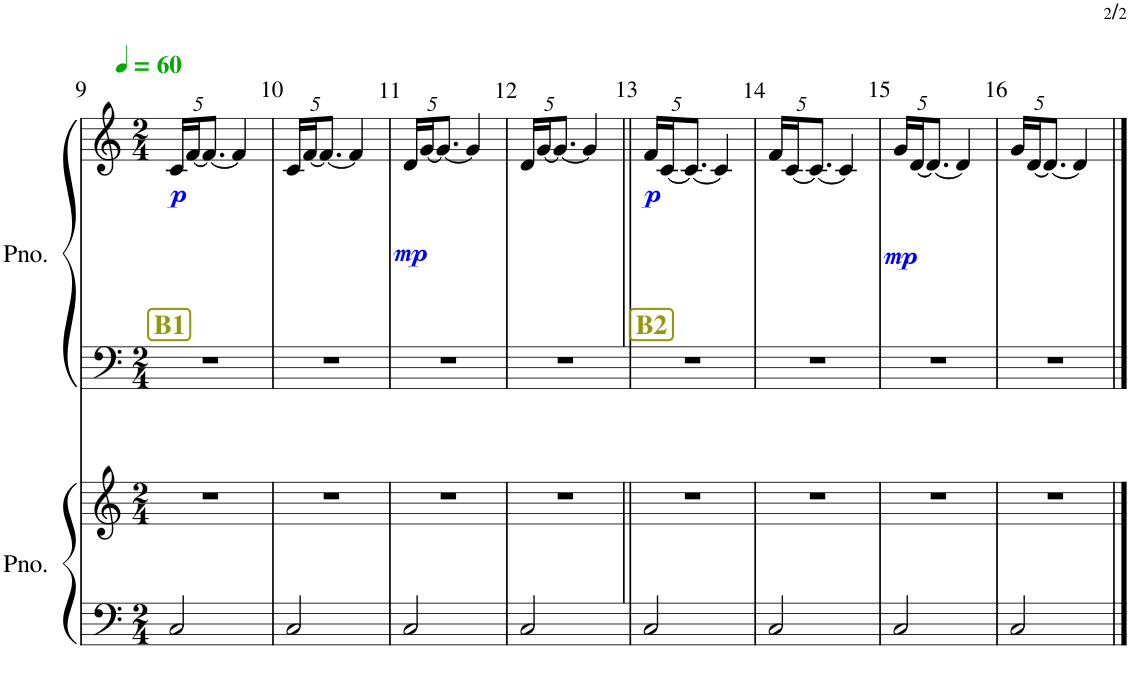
**kern	**kern	**kern	**kern	**dynam
*part2	*part2	*part1	*part1	*part1
*staff4	*staff3	*staff2	*staff1	*staff1/2
*I"ピアノ	*	*I"ピアノ	*	*
!!LO:PB:g=z
*clefF4	*clefG2	*clefF4	*clefG2	*
*k[]	*k[]	*k[]	*k[]	*
*M2/4	*M2/4	*M2/4	*M2/4	*
*MM60	*MM60	*MM60	*MM60	*
*	*	*	*Xbrackettup	*
!!LO:REH:place=s1:b:B:cj:color=#91980E:fs=13:t=B1
=9	=9	=9	=9	=9
!	!	!	!	!LO:DY:b
2C/	2r	2r	20c/LL	p
.	.	.	[20f/J	.
.	.	.	10.f/J_	.
.	.	.	4f/]	.
=10	=10	=10	=10	=10
2C/	2r	2r	20c/LL	.
.	.	.	[20f/J	.
.	.	.	10.f/J_	.
.	.	.	4f/]	.
=11	=11	=11	=11	=11
!	!	!	!	!LO:DY:b
2C/	2r	2r	20d/LL	mp
.	.	.	[20g/J	.
.	.	.	10.g/J_	.
.	.	.	4g/]	.
=12	=12	=12	=12	=12
2C/	2r	2r	20d/LL	.
.	.	.	[20g/J	.
.	.	.	10.g/J_	.
.	.	.	4g/]	.
!!LO:REH:place=s1:b:B:cj:color=#91980E:fs=13:t=B2
=13||	=13||	=13||	=13||	=13||
!	!	!	!	!LO:DY:b
2C/	2r	2r	20f/LL	p
.	.	.	[20c/J	.
.	.	.	10.c/J_	.
.	.	.	4c/]	.
=14	=14	=14	=14	=14
2C/	2r	2r	20f/LL	.
.	.	.	[20c/J	.
.	.	.	10.c/J_	.
.	.	.	4c/]	.
=15	=15	=15	=15	=15
!	!	!	!	!LO:DY:b
2C/	2r	2r	20g/LL	mp
.	.	.	[20d/J	.
.	.	.	10.d/J_	.
.	.	.	4d/]	.
=16	=16	=16	=16	=16
2C/	2r	2r	20g/LL	.
.	.	.	[20d/J	.
.	.	.	10.d/J_	.
.	.	.	4d/]	.
==	==	==	==	==
*-	*-	*-	*-	*-
